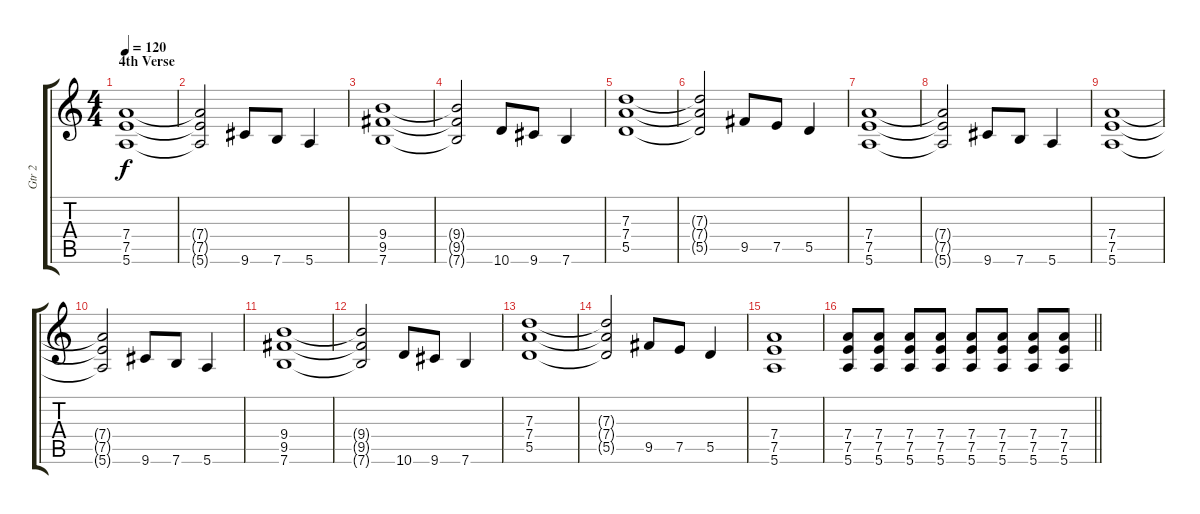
\track ("Gtr 2" "Gtr 2") {instrument overdrivenguitar}
\staff {score tabs}
\tuning (E4 B3 G3 D3 A2 E2) {hide}
\ts (4 4)
\section ("" "4th Verse")
\tempo 120
\clef g2
\ks c
(7.4 7.5 5.6).1{dy f} |
(7.4{t} 7.5{t} 5.6{t}).2 9.6.8 7.6.8 5.6.4 |
(9.4 9.5 7.6).1 |
(9.4{t} 9.5{t} 7.6{t}).2 10.6.8 9.6.8 7.6.4 |
(7.3 7.4 5.5).1 |
(7.3{t} 7.4{t} 5.5{t}).2 9.5.8 7.5.8 5.5.4 |
(7.4 7.5 5.6).1 |
(7.4{t} 7.5{t} 5.6{t}).2 9.6.8 7.6.8 5.6.4 |
(7.4 7.5 5.6).1 |
(7.4{t} 7.5{t} 5.6{t}).2 9.6.8 7.6.8 5.6.4 |
(9.4 9.5 7.6).1 |
(9.4{t} 9.5{t} 7.6{t}).2 10.6.8 9.6.8 7.6.4 |
(7.3 7.4 5.5).1 |
(7.3{t} 7.4{t} 5.5{t}).2 9.5.8 7.5.8 5.5.4 |
(7.4 7.5 5.6).1 |
\barLineRight lightlight
(7.4 7.5 5.6).8 (7.4 7.5 5.6).8 (7.4 7.5 5.6).8 (7.4 7.5 5.6).8 (7.4 7.5 5.6).8 (7.4 7.5 5.6).8 (7.4 7.5 5.6).8 (7.4 7.5 5.6).8
